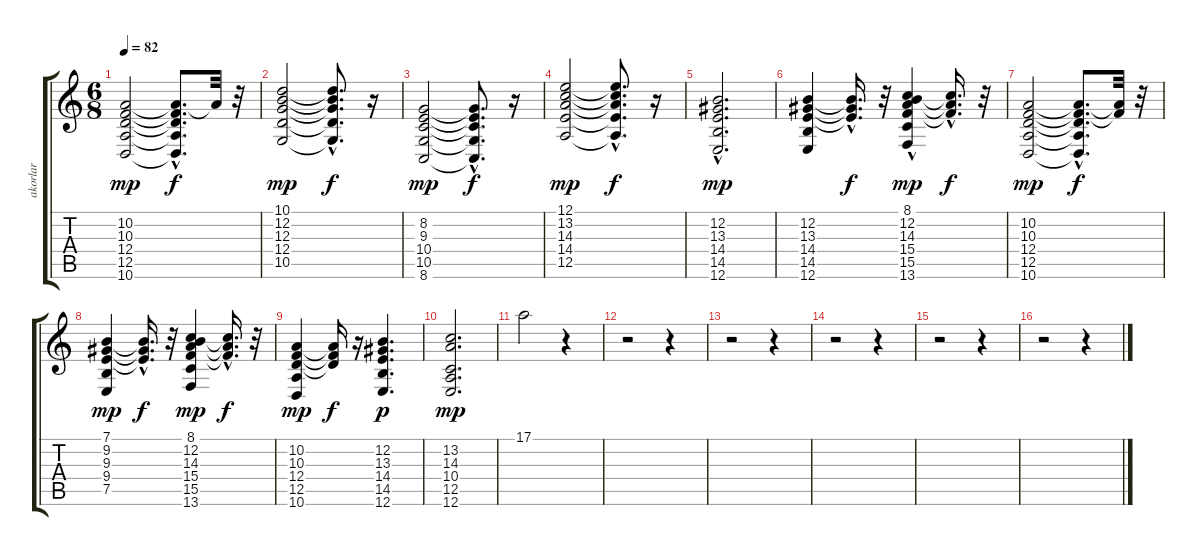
\track ("akorlar" "akorlar") {instrument stringensemble1}
\staff {score tabs}
\tuning (E4 B3 G3 D3 A2 E2) {hide}
\ts (6 8)
\tempo 82
\clef g2
\ks c
(10.2 10.3 12.4 12.5 10.6).2{dy mp} (10.2{hac t} 10.3{hac t} 12.4{hac t} 12.5{hac t} 10.6{t}).8{d dy f} 10.2{t}.32 r.32 |
(10.1 12.2 12.3 12.4 10.5).2{dy mp} (10.1{hac t} 12.2{hac t} 12.3{hac t} 12.4{t} 10.5{t}).8{d dy f} r.16 |
(8.2 9.3 10.4 10.5 8.6).2{dy mp} (8.2{hac t} 9.3{hac t} 10.4{hac t} 10.5{hac t} 8.6{hac t}).8{d dy f} r.16 |
(12.1 13.2 14.3 14.4 12.5).2{dy mp} (12.1{hac t} 13.2{hac t} 14.3{hac t} 14.4{t} 12.5{t}).8{d dy f} r.16 |
(12.2{hac} 13.3{hac} 14.4 14.5 12.6).2{d dy mp} |
(12.2 13.3 14.4 14.5 12.6).4 (12.2{hac t} 13.3{hac t} 14.4{t}).16{d dy f} r.32 (8.1 12.2{hac} 14.3 15.4 15.5{hac} 13.6{hac}).4{dy mp} (8.1{hac t} 14.3{hac t} 15.4{hac t}).16{d dy f} r.32 |
(10.2 10.3 12.4 12.5 10.6).2{dy mp} (10.2{hac t} 10.3{hac t} 12.4{t} 12.5{hac t} 10.6{hac t}).8{d dy f} (10.2{t} 10.3{t}).32 r.32 |
(7.1 9.2 9.3 9.4 7.5).4{dy mp} (7.1{hac t} 9.2{hac t} 9.3{hac t}).16{d dy f} r.32 (8.1 12.2 14.3 15.4 15.5 13.6).4{dy mp} (8.1{t} 14.3{t} 15.4{hac t}).16{d dy f} r.32 |
(10.2 10.3 12.4 12.5 10.6).4{dy mp} (10.2{t} 10.3{t} 12.4{t}).16{dy f} r.16 (12.2 13.3 14.4 14.5 12.6).4{d dy p} |
(13.2 14.3 10.4 12.5 12.6).2{d dy mp} |
17.1.2 r.4 |
r.2 r.4 |
r.2 r.4 |
r.2 r.4 |
r.2 r.4 |
r.2 r.4
